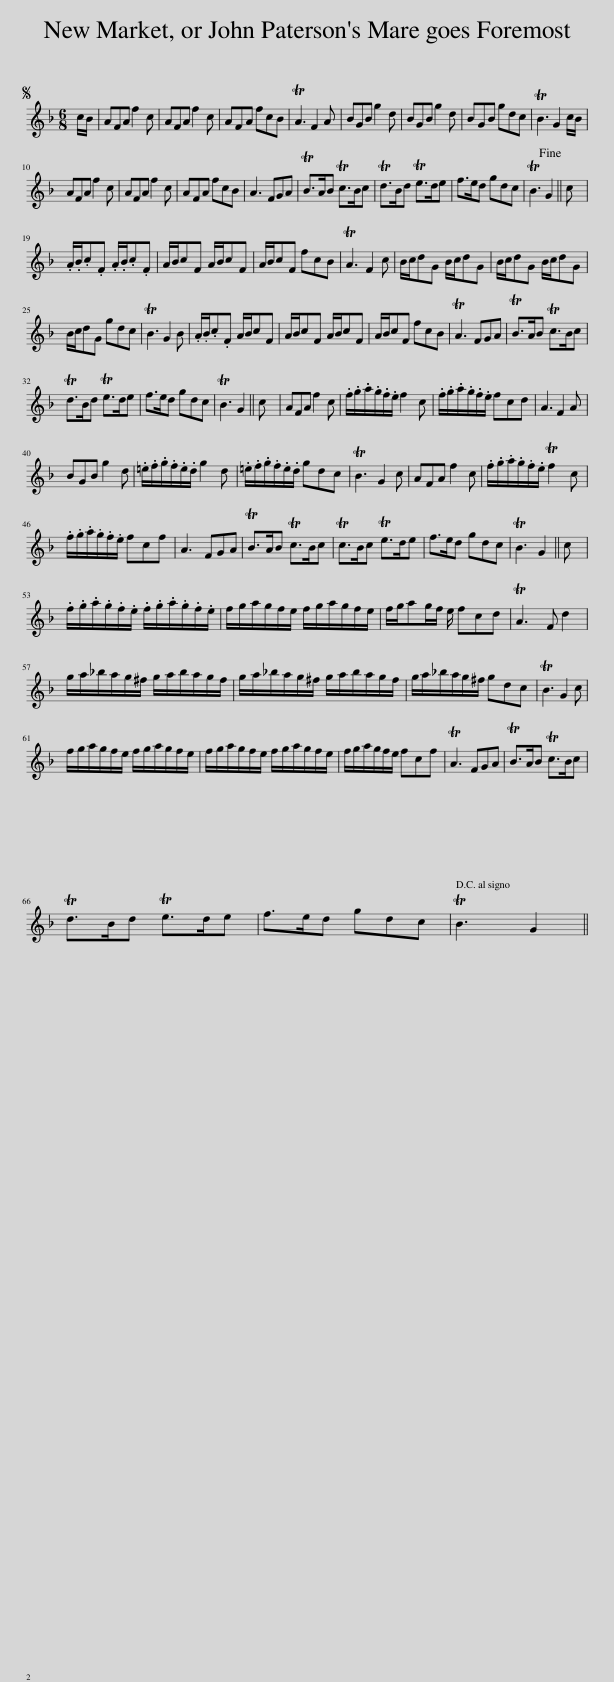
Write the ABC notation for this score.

X:1
L:1/8
M:6/8
I:linebreak $
K:F
V:1 treble
V:1
S c/B/ | AFA f2 c | AFA f2 c | AFA fcB | TA3 F2 A | %5
 BGB g2 d | BGB g2 d | BGB gdc | TB3 G2 c/B/ |$ AFA f2 c | %10
 AFA f2 c | AFA fcB | A3 FGA | TB>AB Tc>Bc | Td>Bd Te>de | %15
 f>ed gdc | TB3 G2!fine! || c |$ .A/.B/.c.F .A/.B/.c.F | A/B/cF A/B/cF | %20
 A/B/cF fcB | TA3 F2 c | B/c/dG B/c/dG | B/c/dG B/c/dG |$ B/c/dG gdc | %25
 TB3 G2 B | .A/.B/.c.F A/B/cF | A/B/cF A/B/cF | A/B/cF fcB | TA3 FGA | %30
 TB>AB Tc>Bc |$ Td>Bd Te>de | f>ed gdc | TB3 G2 || c | %35
 AFA f2 c | .f/.g/.a/.g/.f/.e/ f2 c | .f/.g/.a/.g/.f/.e/ fcd | A3 F2 A |$ BGB g2 d | %40
 .=e/.f/.g/.f/.e/.d/ g2 d | .=e/.f/.g/.f/.e/.d/ gdc | TB3 G2 c | AFA f2 c | .f/.g/.a/.g/.f/.e/ Tf2 c |$ %45
 .f/.g/.a/.g/.f/.e/ fcf | A3 FGA | TB>AB Tc>Bc | Tc>Bc Te>de | f>ed gdc | %50
 TB3 G2 || c |$ .f/.g/.a/.g/.f/.e/ .f/.g/.a/.g/.f/.e/ | f/g/a/g/f/e/ f/g/a/g/f/e/ | f/g/ag/f/ e/ fcd | %55
 TA3 F d2 |$ g/a/_b/a/g/^f/ g/a/b/a/g/f/ | g/a/_b/a/g/^f/ g/a/b/a/g/f/ | g/a/_b/a/g/^f/ gdc | TB3 G2 c |$ %60
 f/g/a/g/f/e/ f/g/a/g/f/e/ | f/g/a/g/f/e/ f/g/a/g/f/e/ | f/g/a/g/f/e/ fcf | TA3 FGA | TB>AB Tc>Bc |$ %65
 Td>Bd Te>de | f>ed gdc | TB3 G2 || %68
